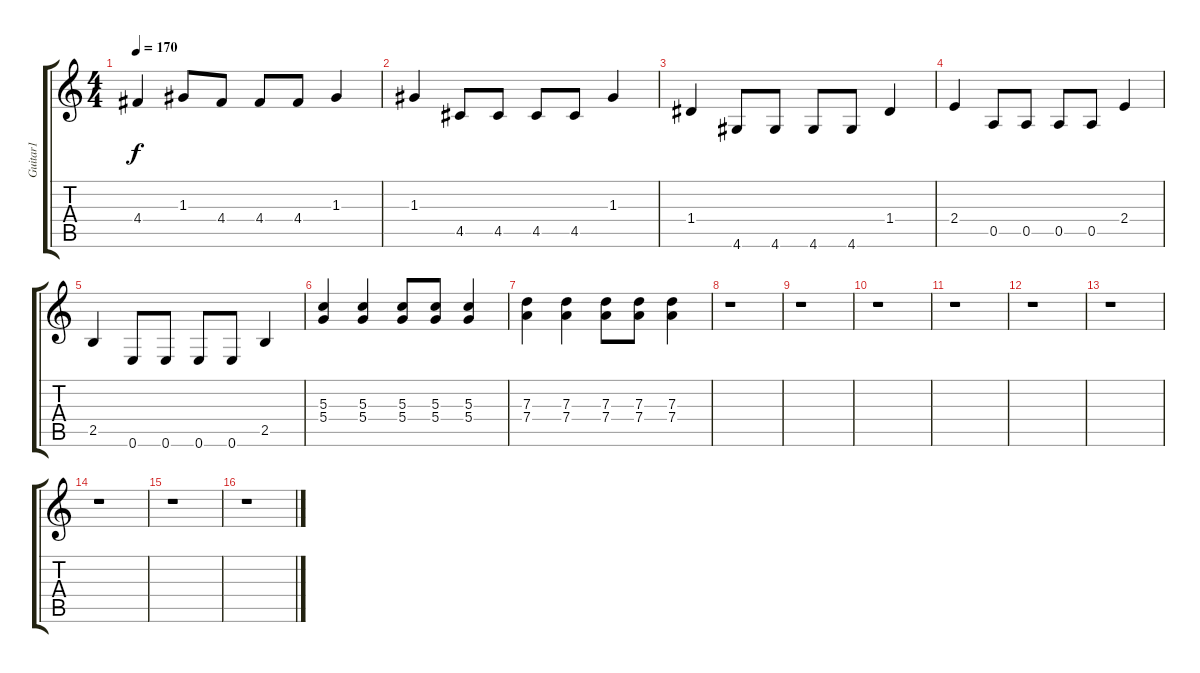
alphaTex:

\track ("Guitar1" "Guitar1") {instrument distortionguitar}
\staff {score tabs}
\tuning (E4 B3 G3 D3 A2 E2) {hide}
\ts (4 4)
\tempo 170
\clef g2
\ks c
4.4.4{dy f} 1.3.8 4.4.8 4.4.8 4.4.8 1.3.4 |
1.3.4 4.5.8 4.5.8 4.5.8 4.5.8 1.3.4 |
1.4.4 4.6.8 4.6.8 4.6.8 4.6.8 1.4.4 |
2.4.4 0.5.8 0.5.8 0.5.8 0.5.8 2.4.4 |
2.5.4 0.6.8 0.6.8 0.6.8 0.6.8 2.5.4 |
(5.3 5.4).4 (5.3 5.4).4 (5.3 5.4).8 (5.3 5.4).8 (5.3 5.4).4 |
(7.3 7.4).4 (7.3 7.4).4 (7.3 7.4).8 (7.3 7.4).8 (7.3 7.4).4 |
r.1 |
r.1 |
r.1 |
r.1 |
r.1 |
r.1 |
r.1 |
r.1 |
r.1
